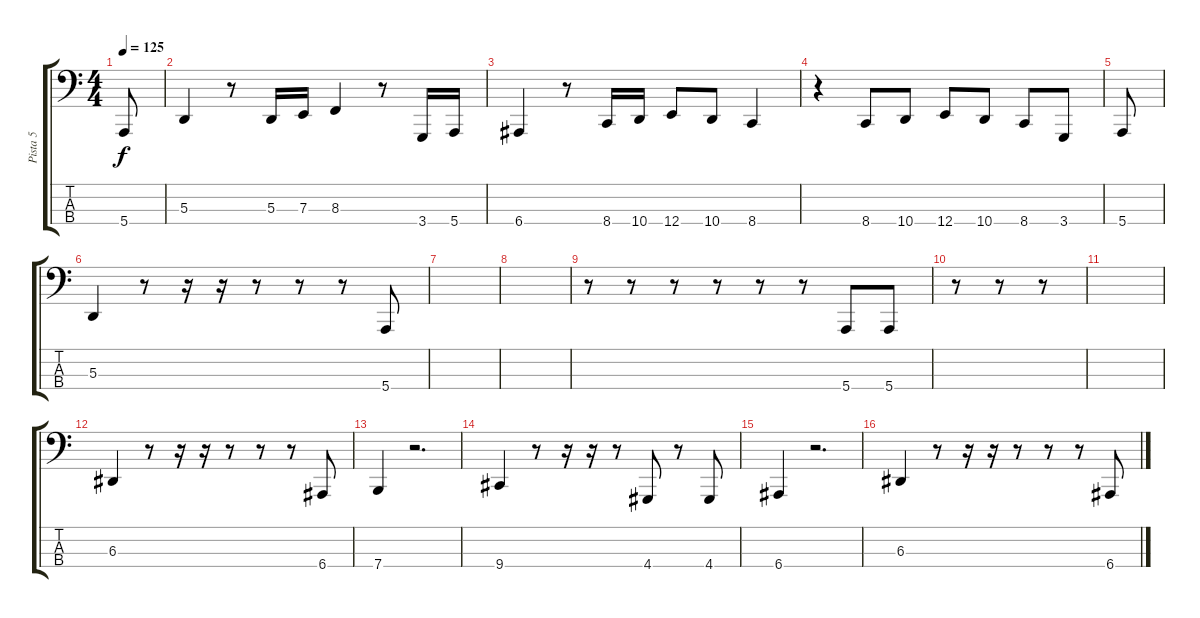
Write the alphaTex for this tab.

\track ("Pista 5" "Pista 5") {instrument timpani}
\staff {score tabs}
\tuning (G2 D2 A1 E1) {hide}
\ts (4 4)
\tempo 125
\clef f4
\ks c
5.4.8{dy f} |
5.3.4 r.8 5.3.16 7.3.16 8.3.4 r.8 3.4.16 5.4.16 |
6.4.4 r.8 8.4.16 10.4.16 12.4.8 10.4.8 8.4.4 |
r.4 8.4.8 10.4.8 12.4.8 10.4.8 8.4.8 3.4.8 |
5.4.8 |
5.3.4 r.8 r.16 r.16 r.8 r.8 r.8 5.4.8 |
|
|
r.8 r.8 r.8 r.8 r.8 r.8 5.4.8 5.4.8 |
r.8 r.8 r.8 |
|
6.3.4 r.8 r.16 r.16 r.8 r.8 r.8 6.4.8 |
7.4.4 r.2{d} |
9.4.4 r.8 r.16 r.16 r.8 4.4.8 r.8 4.4.8 |
6.4.4 r.2{d} |
6.3.4 r.8 r.16 r.16 r.8 r.8 r.8 6.4.8
